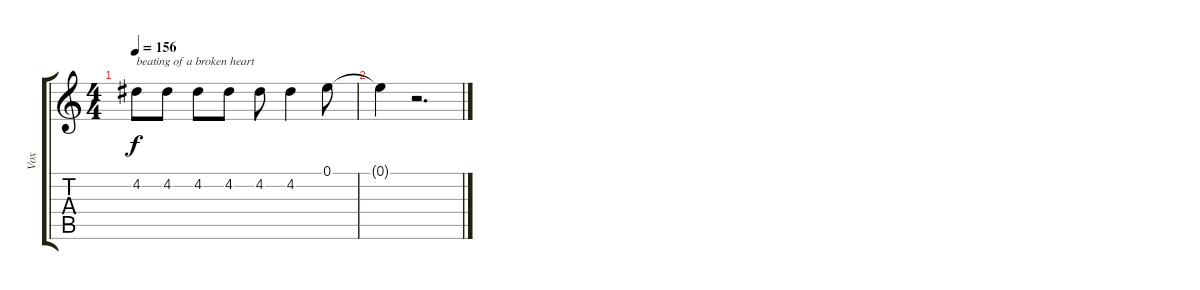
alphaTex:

\track ("Vox" "Vox") {instrument overdrivenguitar}
\staff {score tabs}
\tuning (E4 B3 G3 D3 A2 E2) {hide}
\ts (4 4)
\tempo 156
\clef g2
\ks c
4.2.8{txt "beating of a broken heart" dy f} 4.2.8 4.2.8 4.2.8 4.2.8 4.2.4 0.1.8 |
0.1{t}.4 r.2{d}
